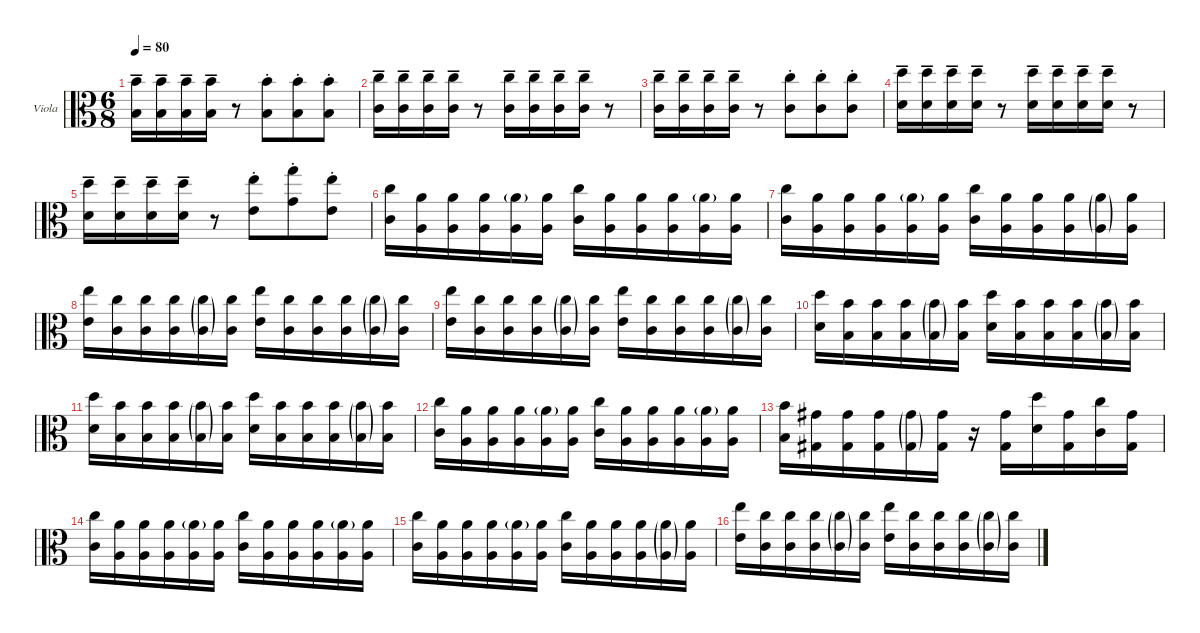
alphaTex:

\defaultSystemsLayout 4
\hideDynamics
\bracketExtendMode groupsimilarinstruments
\firstSystemTrackNameOrientation horizontal
\otherSystemsTrackNameOrientation horizontal
\track ("Viola" "Viola") {instrument viola}
\staff {score}
\tuning (A4 D4 G3 C3)
\ts (6 8)
\tempo 80
\clef c3
\ks c
(16.3{ten} 11.4).16{dy f} (16.3{ten} 11.4).16 (16.3{ten} 11.4).16 (16.3{ten} 11.4).16 r.8 (16.3{st} 11.4).8 (16.3{st} 11.4).8 (16.3{st} 11.4).8 |
(17.3{ten} 12.4).16 (17.3{ten} 12.4).16 (17.3{ten} 12.4).16 (17.3{ten} 12.4).16 r.8 (17.3{ten} 12.4).16 (17.3{ten} 12.4).16 (17.3{ten} 12.4).16 (17.3{ten} 12.4).16 r.8 |
(17.3{ten} 12.4).16 (17.3{ten} 12.4).16 (17.3{ten} 12.4).16 (17.3{ten} 12.4).16 r.8 (17.3{st} 12.4).8 (17.3{st} 12.4).8 (17.3{st} 12.4).8 |
(19.3{ten} 0.2).16 (19.3{ten} 0.2).16 (19.3{ten} 0.2).16 (19.3{ten} 0.2).16 r.8 (19.3{ten} 0.2).16 (19.3{ten} 0.2).16 (19.3{ten} 0.2).16 (19.3{ten} 0.2).16 r.8 |
(19.3{ten} 0.2).16 (19.3{ten} 0.2).16 (19.3{ten} 0.2).16 (19.3{ten} 0.2).16 r.8 (21.3{st} 16.4).8 (24.3{st} 19.4).8 (21.3{st} 16.4).8 |
(3.1 5.3).16 (0.1 9.4).16 (0.1 9.4).16 (0.1 9.4).16 (0.1{g} 9.4).16 (0.1 9.4).16 (5.3 3.1).16 (0.1 9.4).16 (0.1 9.4).16 (0.1 9.4).16 (0.1{g} 9.4).16 (0.1 9.4).16 |
(3.1 5.3).16 (0.1 2.3).16 (0.1 2.3).16 (0.1 2.3).16 (0.1{g} 2.3).16 (0.1 2.3).16 (3.1 5.3).16 (0.1 2.3).16 (0.1 2.3).16 (0.1 2.3).16 (0.1{g} 2.3{g}).16 (0.1 2.3).16 |
(7.1 9.3).16 (3.1 5.3).16 (3.1 5.3).16 (3.1 5.3).16 (3.1{g} 5.3{g}).16 (3.1 5.3).16 (7.1 9.3).16 (3.1 5.3).16 (3.1 5.3).16 (3.1 5.3).16 (3.1{g} 5.3{g}).16 (3.1 5.3).16 |
(7.1 9.3).16 (3.1 5.3).16 (3.1 5.3).16 (3.1 5.3).16 (3.1{g} 5.3{g}).16 (3.1 5.3).16 (7.1 9.3).16 (3.1 5.3).16 (3.1 5.3).16 (3.1 5.3).16 (3.1{g} 5.3{g}).16 (3.1 5.3).16 |
(7.3 5.1).16 (4.3 2.1).16 (4.3 2.1).16 (4.3 2.1).16 (4.3{g} 2.1{g}).16 (4.3 2.1).16 (5.1 7.3).16 (4.3 2.1).16 (4.3 2.1).16 (4.3 2.1).16 (4.3{g} 2.1{g}).16 (4.3 2.1).16 |
(5.1 7.3).16 (4.3 2.1).16 (4.3 2.1).16 (4.3 2.1).16 (4.3{g} 2.1{g}).16 (4.3 2.1).16 (5.1 7.3).16 (4.3 2.1).16 (4.3 2.1).16 (4.3 2.1).16 (4.3{g} 2.1{g}).16 (4.3 2.1).16 |
(5.3 10.2).16 (7.2 2.3).16 (7.2 2.3).16 (7.2 2.3).16 (7.2{g} 2.3).16 (7.2 2.3).16 (5.3 10.2).16 (7.2 2.3).16 (7.2 2.3).16 (7.2 2.3).16 (7.2{g} 2.3).16 (7.2 2.3).16 |
(9.2 11.4).16 (6.2 8.4).16 (6.2 8.4).16 (6.2 8.4).16 (6.2{g} 8.4{g}).16 (6.2 8.4).16 r.16 (13.3 8.4).16 (12.2 14.4).16 (13.3 8.4).16 (10.2 12.4).16 (13.3 8.4).16 |
(3.1 5.3).16 (0.1 9.4).16 (0.1 9.4).16 (0.1 9.4).16 (0.1{g} 9.4).16 (0.1 9.4).16 (5.3 3.1).16 (0.1 9.4).16 (0.1 9.4).16 (0.1 9.4).16 (0.1{g} 9.4).16 (0.1 9.4).16 |
(3.1 5.3).16 (0.1 2.3).16 (0.1 2.3).16 (0.1 2.3).16 (0.1{g} 2.3).16 (0.1 2.3).16 (3.1 5.3).16 (0.1 2.3).16 (0.1 2.3).16 (0.1 2.3).16 (0.1{g} 2.3{g}).16 (0.1 2.3).16 |
(7.1 9.3).16 (3.1 5.3).16 (3.1 5.3).16 (3.1 5.3).16 (3.1{g} 5.3{g}).16 (3.1 5.3).16 (7.1 9.3).16 (3.1 5.3).16 (3.1 5.3).16 (3.1 5.3).16 (3.1{g} 5.3{g}).16 (3.1 5.3).16
